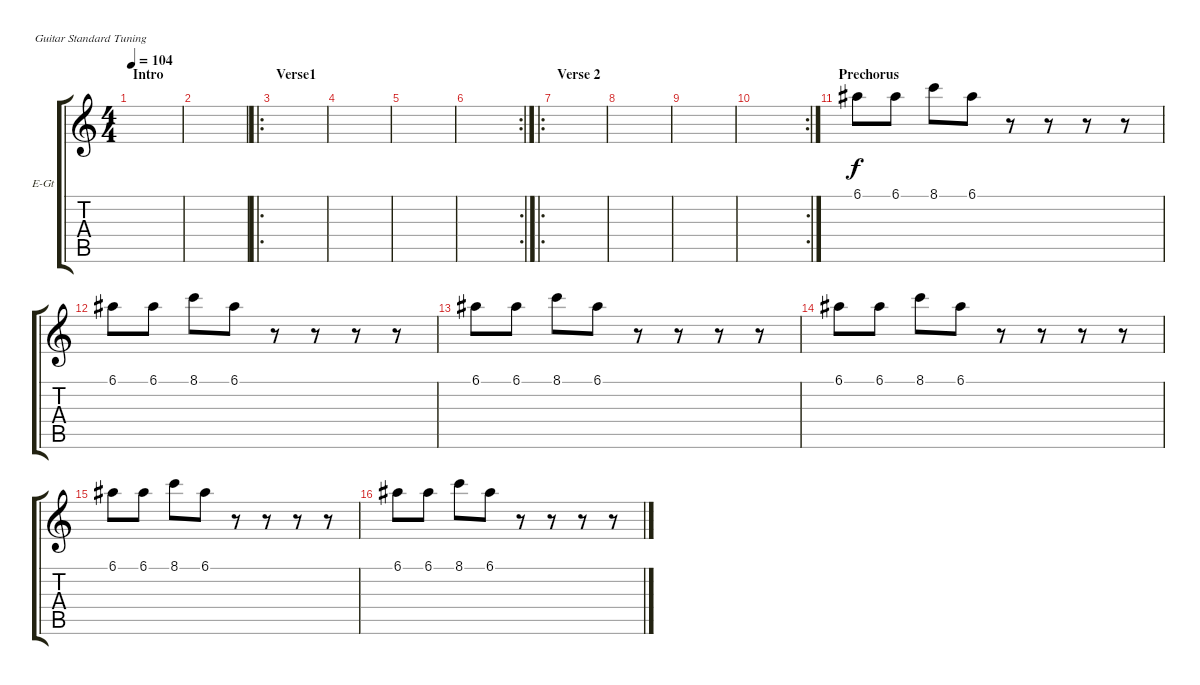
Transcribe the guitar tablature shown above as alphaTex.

\defaultSystemsLayout 4
\bracketExtendMode groupsimilarinstruments
\firstSystemTrackNameOrientation horizontal
\otherSystemsTrackNameOrientation horizontal
\track ("Electric Guitar (Clean)" "E-Gt") {instrument overdrivenguitar}
\staff {score tabs}
\tuning (E4 B3 G3 D3 A2 E2)
\ts (4 4)
\section ("" "Intro")
\tempo 104
\clef g2
\ks c
|
|
\ro
\section ("" "Verse1")
|
|
|
\rc 2
|
\ro
\section ("" "Verse 2")
|
|
|
\rc 2
|
\section ("" "Prechorus")
6.1.8 6.1.8 8.1.8 6.1.8 r.8 r.8 r.8 r.8 |
6.1.8 6.1.8 8.1.8 6.1.8 r.8 r.8 r.8 r.8 |
6.1.8 6.1.8 8.1.8 6.1.8 r.8 r.8 r.8 r.8 |
6.1.8 6.1.8 8.1.8 6.1.8 r.8 r.8 r.8 r.8 |
6.1.8 6.1.8 8.1.8 6.1.8 r.8 r.8 r.8 r.8 |
6.1.8 6.1.8 8.1.8 6.1.8 r.8 r.8 r.8 r.8
